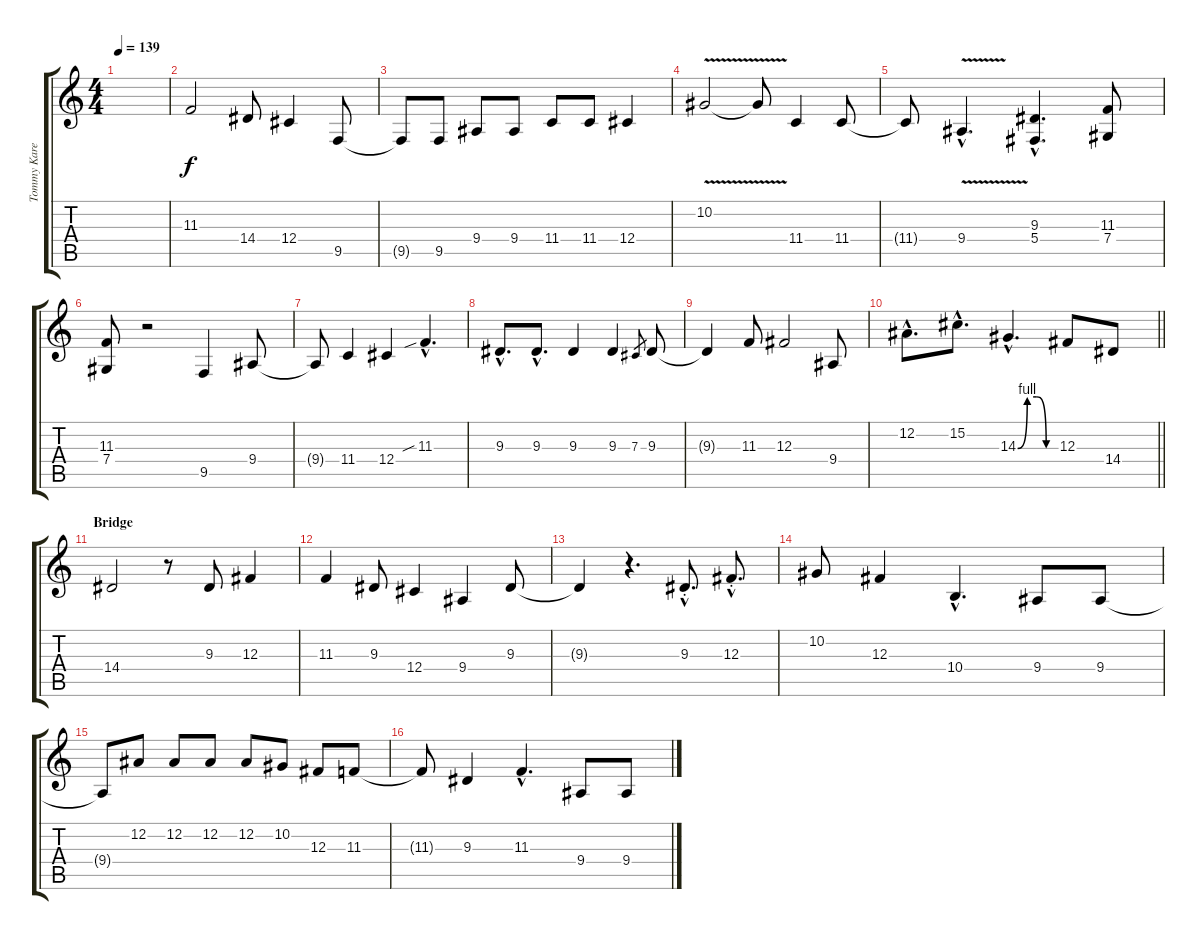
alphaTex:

\track ("Tommy Karevik" "Tommy Kare") {instrument tuba}
\staff {score tabs}
\tuning (Eb4 Bb3 Gb3 Db3 Ab2 Eb2) {hide}
\ts (4 4)
\tempo 139
\clef g2
\ks c
|
11.3.2 14.4.8 12.4.4 9.5.8 |
9.5{t}.8 9.5.8 9.4.8 9.4.8 11.4.8 11.4.8 12.4.4 |
10.2{v}.2 10.2{t}.8 11.4.4 11.4.8 |
11.4{t}.8 9.4{v hac}.4{d} (9.3{hac} 5.4{hac}).4{d} (11.3 7.4).8 |
(11.3 7.4).8 r.2 9.5.4 9.4.8 |
9.4{t}.8 11.4.4 12.4.4 11.3{sib hac}.4{d} |
9.3{hac}.8{d} 9.3{hac}.8{d} 9.3.4 9.3.4 7.3.8{gr} 9.3.8 |
9.3{t}.4 11.3.8 12.3.2 9.4.8 |
\barLineRight lightlight
12.2{hac}.8{d} 15.2{hac}.8{d} 14.3{be (custom 0 0 15 4 30 4 45 0 60 0) hac}.4{d} 12.3.8 14.4.8 |
\section ("" "Bridge")
14.4.2 r.8 9.3.8 12.3.4 |
11.3.4 9.3.8 12.4.4 9.4.4 9.3.8 |
9.3{t}.4 r.4{d} 9.3{hac st}.8{d} 12.3{hac st}.8{d} |
10.2.8 12.3.4 10.4{hac}.4{d} 9.4.8 9.4.8 |
9.4{t}.8 12.2.8 12.2.8 12.2.8 12.2.8 10.2.8 12.3.8 11.3.8 |
11.3{t}.8 9.3.4 11.3{hac}.4{d} 9.4.8 9.4.8
